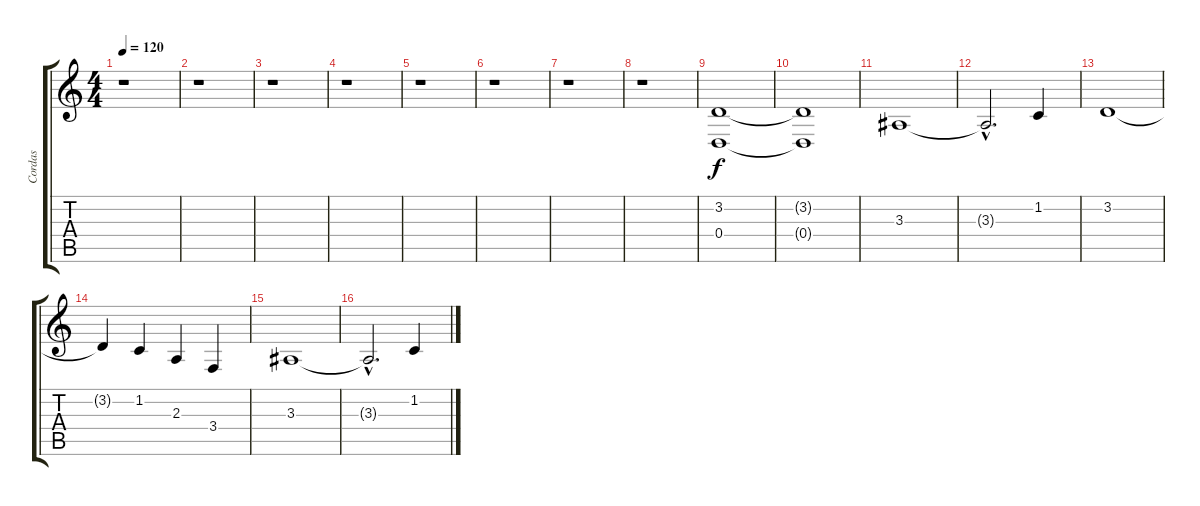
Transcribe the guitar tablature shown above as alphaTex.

\track ("Cordas" "Cordas") {instrument violin}
\staff {score tabs}
\tuning (E4 B3 G3 D3 A2 E2) {hide}
\ts (4 4)
\tempo 120
\clef g2
\ks c
r.1{dy f} |
r.1 |
r.1 |
r.1 |
r.1 |
r.1 |
r.1 |
r.1 |
(3.2 0.4).1 |
(3.2{t} 0.4{t}).1 |
3.3.1 |
3.3{hac t}.2{d} 1.2.4 |
3.2.1 |
3.2{t}.4 1.2.4 2.3.4 3.4.4 |
3.3.1 |
3.3{hac t}.2{d} 1.2.4
